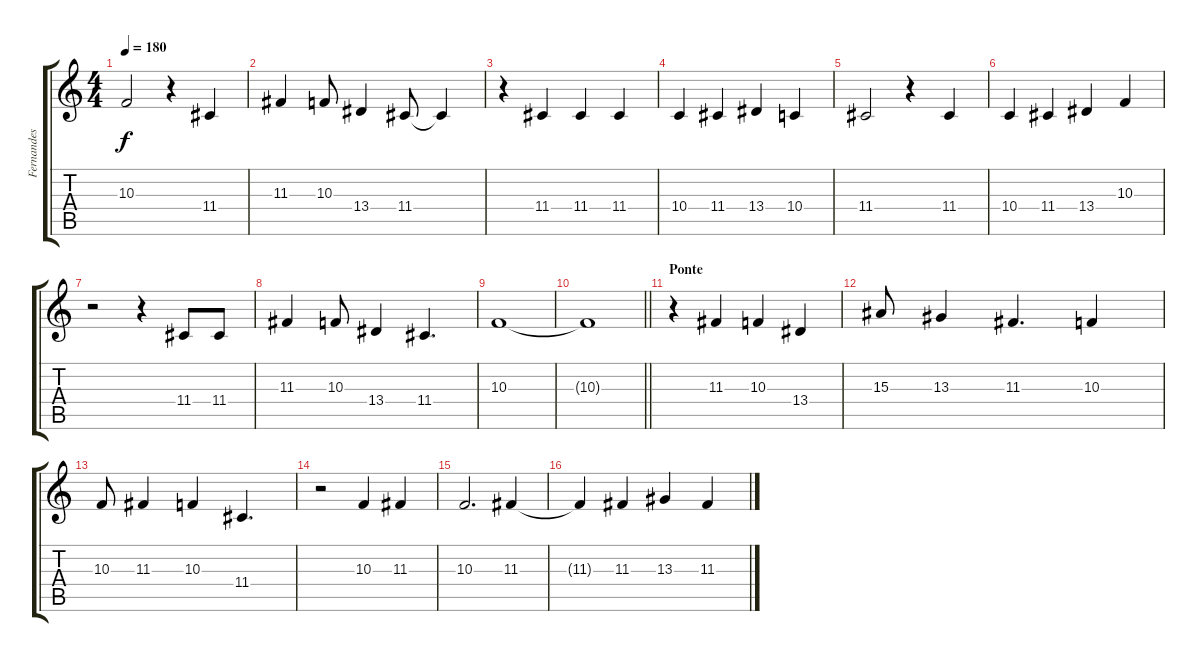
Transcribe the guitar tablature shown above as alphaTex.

\track ("Fernandes" "Fernandes") {instrument sopranosax}
\staff {score tabs}
\tuning (E4 B3 G3 D3 A2 E2) {hide}
\ts (4 4)
\tempo 180
\clef g2
\ks c
10.3{t}.2{dy f} r.4 11.4.4 |
11.3.4 10.3.8 13.4.4 11.4.8 11.4{t}.4 |
r.4 11.4.4 11.4.4 11.4.4 |
10.4.4 11.4.4 13.4.4 10.4.4 |
11.4.2 r.4 11.4.4 |
10.4.4 11.4.4 13.4.4 10.3.4 |
r.2 r.4 11.4.8 11.4.8 |
11.3.4 10.3.8 13.4.4 11.4.4{d} |
10.3.1 |
\barLineRight lightlight
10.3{t}.1 |
\section ("" "Ponte")
r.4 11.3.4 10.3.4 13.4.4 |
15.3.8 13.3.4 11.3.4{d} 10.3.4 |
10.3.8 11.3.4 10.3.4 11.4.4{d} |
r.2 10.3.4 11.3.4 |
10.3.2{d} 11.3.4 |
11.3{t}.4 11.3.4 13.3.4 11.3.4
